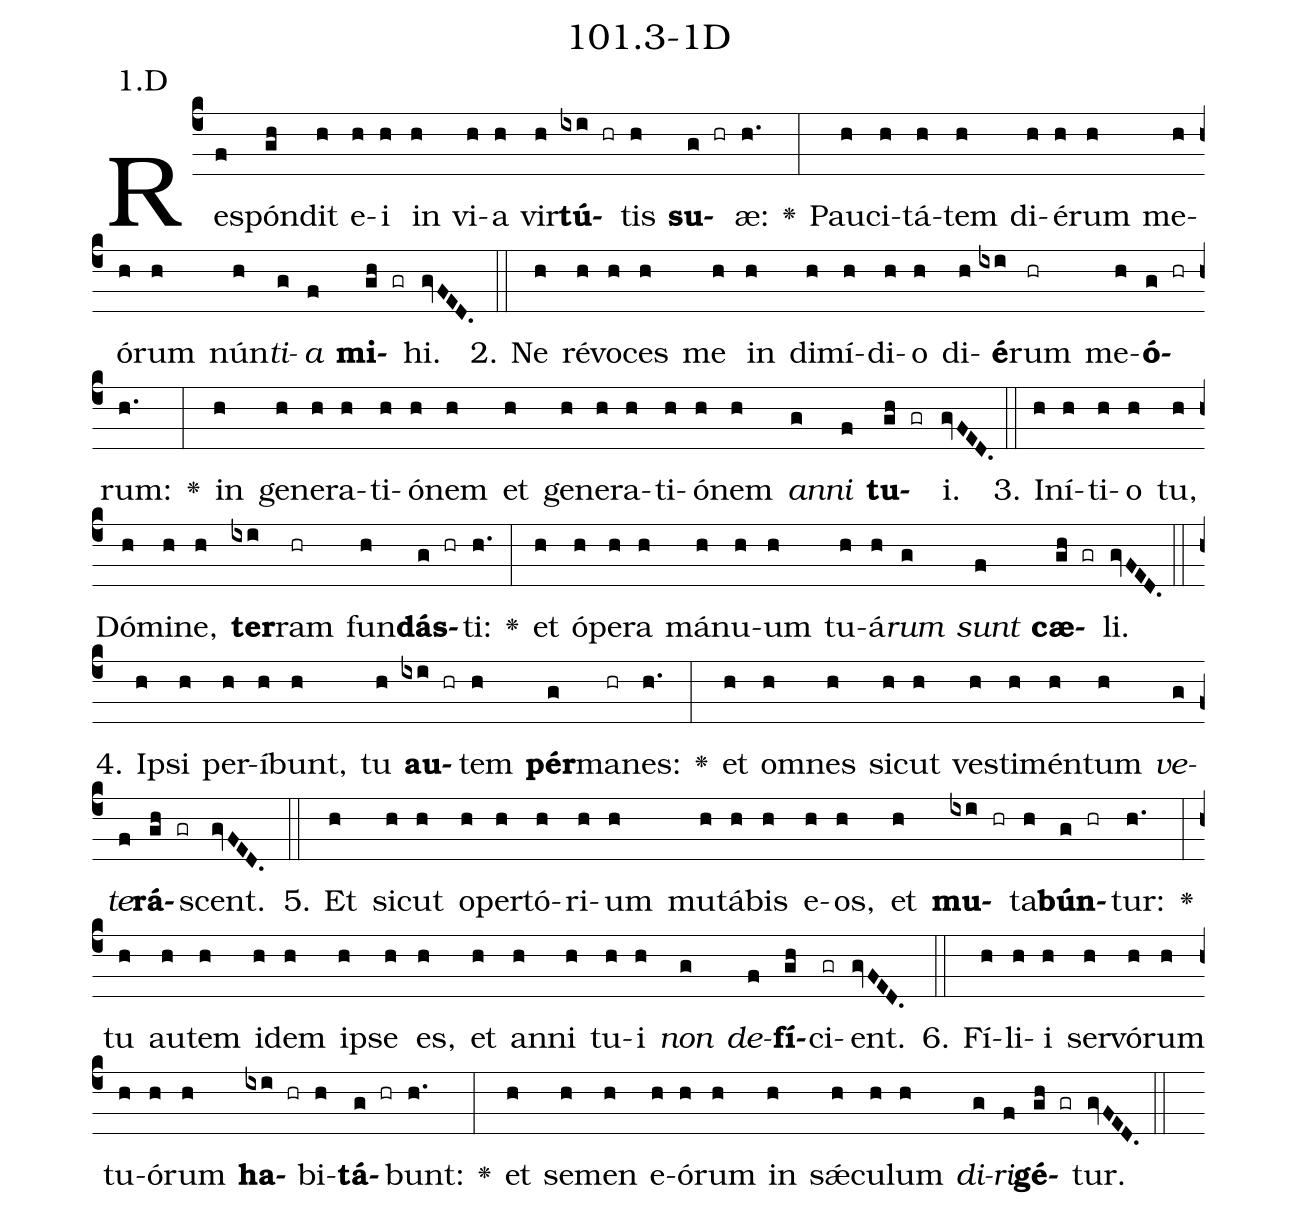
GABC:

name: 101.3-1D;
annotation: 1.D;
%%
(c4)Re(f)spón(gh)dit(h) e(h)i(h) in(h) vi(h)a(h) vir(h)<b>tú</b>(ixi hr)tis(h) <b>su</b>(g hr)æ:(h.) <v>\greheightstar</v>(:) Pau(h)ci(h)tá(h)tem(h) di(h)é(h)rum(h) me(h)ó(h)rum(h) nún(h)<i>ti</i>(g)<i>a</i>(f) <b>mi</b>(gh gr)hi.(gvFED.) (::)
2. Ne(h) ré(h)vo(h)ces(h) me(h) in(h) di(h)mí(h)di(h)o(h) di(h)<b>é</b>(ixi)rum(hr) me(h)<b>ó</b>(g hr)rum:(h.) <v>\greheightstar</v>(:) in(h) ge(h)ne(h)ra(h)ti(h)ó(h)nem(h) et(h) ge(h)ne(h)ra(h)ti(h)ó(h)nem(h) <i>an</i>(g)<i>ni</i>(f) <b>tu</b>(gh gr)i.(gvFED.) (::)
3. In(h)í(h)ti(h)o(h) tu,(h) Dó(h)mi(h)ne,(h) <b>ter</b>(ixi)ram(hr) fun(h)<b>dás</b>(g hr)ti:(h.) <v>\greheightstar</v>(:) et(h) ó(h)pe(h)ra(h) má(h)nu(h)um(h) tu(h)á(h)<i>rum</i>(g) <i>sunt</i>(f) <b>cæ</b>(gh gr)li.(gvFED.) (::)
4. Ip(h)si(h) per(h)í(h)bunt,(h) tu(h) <b>au</b>(ixi hr)tem(h) <b>pér</b>(g)ma(hr)nes:(h.) <v>\greheightstar</v>(:) et(h) om(h)nes(h) sic(h)ut(h) ves(h)ti(h)mén(h)tum(h) <i>ve</i>(g)<i>te</i>(f)<b>rá</b>(gh gr)scent.(gvFED.) (::)
5. Et(h) sic(h)ut(h) o(h)per(h)tó(h)ri(h)um(h) mu(h)tá(h)bis(h) e(h)os,(h) et(h) <b>mu</b>(ixi hr)ta(h)<b>bún</b>(g hr)tur:(h.) <v>\greheightstar</v>(:) tu(h) au(h)tem(h) i(h)dem(h) ip(h)se(h) es,(h) et(h) an(h)ni(h) tu(h)i(h) <i>non</i>(g) <i>de</i>(f)<b>fí</b>(gh)ci(gr)ent.(gvFED.) (::)
6. Fí(h)li(h)i(h) ser(h)vó(h)rum(h) tu(h)ó(h)rum(h) <b>ha</b>(ixi hr)bi(h)<b>tá</b>(g hr)bunt:(h.) <v>\greheightstar</v>(:) et(h) se(h)men(h) e(h)ó(h)rum(h) in(h) sǽ(h)cu(h)lum(h) <i>di</i>(g)<i>ri</i>(f)<b>gé</b>(gh gr)tur.(gvFED.) (::)
